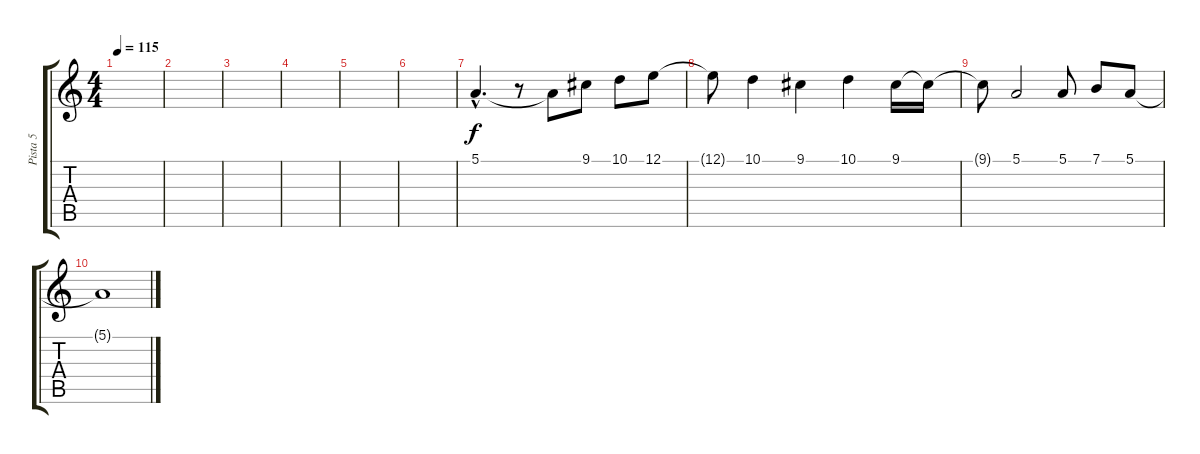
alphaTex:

\track ("Pista 5" "Pista 5") {instrument violin}
\staff {score tabs}
\tuning (E4 B3 G3 D3 A2 E2) {hide}
\ts (4 4)
\tempo 115
\clef g2
\ks c
|
|
|
|
|
|
5.1{hac}.4{d} r.8 5.1{t}.8 9.1.8 10.1.8 12.1.8 |
12.1{t}.8 10.1.4 9.1.4 10.1.4 9.1.16 9.1{t}.16 |
9.1{t}.8 5.1.2 5.1.8 7.1.8 5.1.8 |
5.1{t}.1
